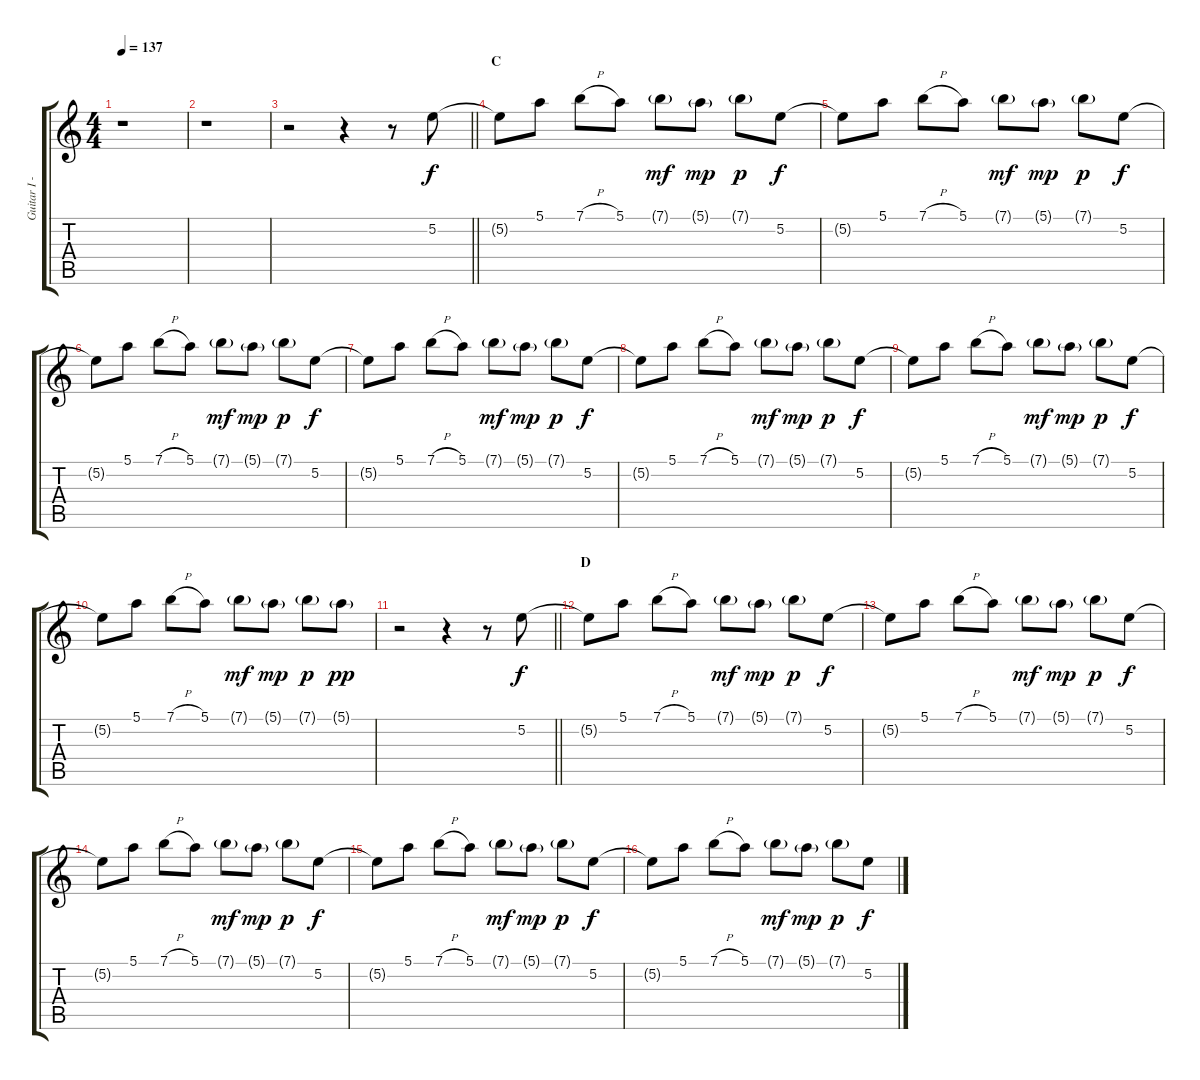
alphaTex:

\track ("Guitar I - Gotoh" "Guitar I -") {instrument distortionguitar}
\staff {score tabs}
\tuning (E4 B3 G3 D3 A2 E2) {hide}
\ts (4 4)
\tempo 137
\clef g2
\ks c
r.1{dy pp} |
r.1 |
\barLineRight lightlight
r.2 r.4 r.8 5.2.8{dy f} |
\section ("" "C")
5.2{t}.8 5.1.8 7.1{h}.8 5.1.8 7.1{g}.8{dy mf} 5.1{g}.8{dy mp} 7.1{g}.8{dy p} 5.2.8{dy f} |
5.2{t}.8 5.1.8 7.1{h}.8 5.1.8 7.1{g}.8{dy mf} 5.1{g}.8{dy mp} 7.1{g}.8{dy p} 5.2.8{dy f} |
5.2{t}.8 5.1.8 7.1{h}.8 5.1.8 7.1{g}.8{dy mf} 5.1{g}.8{dy mp} 7.1{g}.8{dy p} 5.2.8{dy f} |
5.2{t}.8 5.1.8 7.1{h}.8 5.1.8 7.1{g}.8{dy mf} 5.1{g}.8{dy mp} 7.1{g}.8{dy p} 5.2.8{dy f} |
5.2{t}.8 5.1.8 7.1{h}.8 5.1.8 7.1{g}.8{dy mf} 5.1{g}.8{dy mp} 7.1{g}.8{dy p} 5.2.8{dy f} |
5.2{t}.8 5.1.8 7.1{h}.8 5.1.8 7.1{g}.8{dy mf} 5.1{g}.8{dy mp} 7.1{g}.8{dy p} 5.2.8{dy f} |
5.2{t}.8 5.1.8 7.1{h}.8 5.1.8 7.1{g}.8{dy mf} 5.1{g}.8{dy mp} 7.1{g}.8{dy p} 5.1{g}.8{dy pp} |
\barLineRight lightlight
r.2 r.4 r.8 5.2.8{dy f} |
\section ("" "D")
5.2{t}.8 5.1.8 7.1{h}.8 5.1.8 7.1{g}.8{dy mf} 5.1{g}.8{dy mp} 7.1{g}.8{dy p} 5.2.8{dy f} |
5.2{t}.8 5.1.8 7.1{h}.8 5.1.8 7.1{g}.8{dy mf} 5.1{g}.8{dy mp} 7.1{g}.8{dy p} 5.2.8{dy f} |
5.2{t}.8 5.1.8 7.1{h}.8 5.1.8 7.1{g}.8{dy mf} 5.1{g}.8{dy mp} 7.1{g}.8{dy p} 5.2.8{dy f} |
5.2{t}.8 5.1.8 7.1{h}.8 5.1.8 7.1{g}.8{dy mf} 5.1{g}.8{dy mp} 7.1{g}.8{dy p} 5.2.8{dy f} |
5.2{t}.8 5.1.8 7.1{h}.8 5.1.8 7.1{g}.8{dy mf} 5.1{g}.8{dy mp} 7.1{g}.8{dy p} 5.2.8{dy f}
